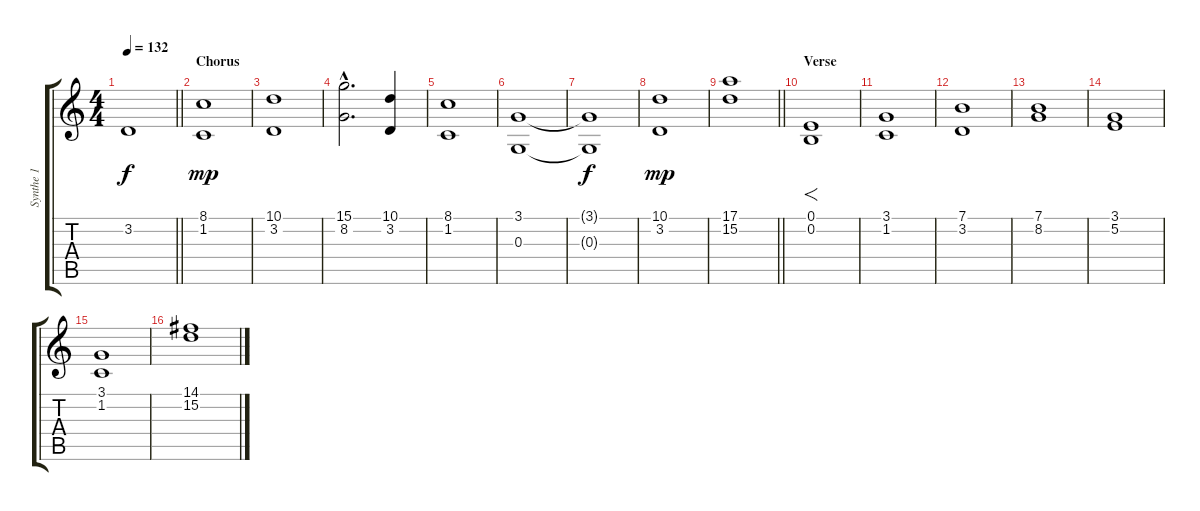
\track ("Synthe 1" "Synthe 1") {instrument drawbarorgan}
\staff {score tabs}
\tuning (E4 B3 G3 D3 A2 E2) {hide}
\ts (4 4)
\tempo 132
\clef g2
\barLineRight lightlight
\ks c
3.2.1{dy f} |
\section ("" "Chorus")
(8.1 1.2).1{dy mp instrument percussiveorgan} |
(10.1 3.2).1 |
(15.1{hac} 8.2{hac}).2{d} (10.1 3.2).4 |
(8.1 1.2).1 |
(3.1 0.3).1 |
(3.1{t} 0.3{t}).1{dy f} |
(10.1 3.2).1{dy mp} |
\barLineRight lightlight
(17.1 15.2).1 |
\section ("" "Verse")
(0.1 0.2).1{f} |
(3.1 1.2).1 |
(7.1 3.2).1 |
(7.1 8.2).1 |
(3.1 5.2).1 |
(3.1 1.2).1 |
(14.1 15.2).1
